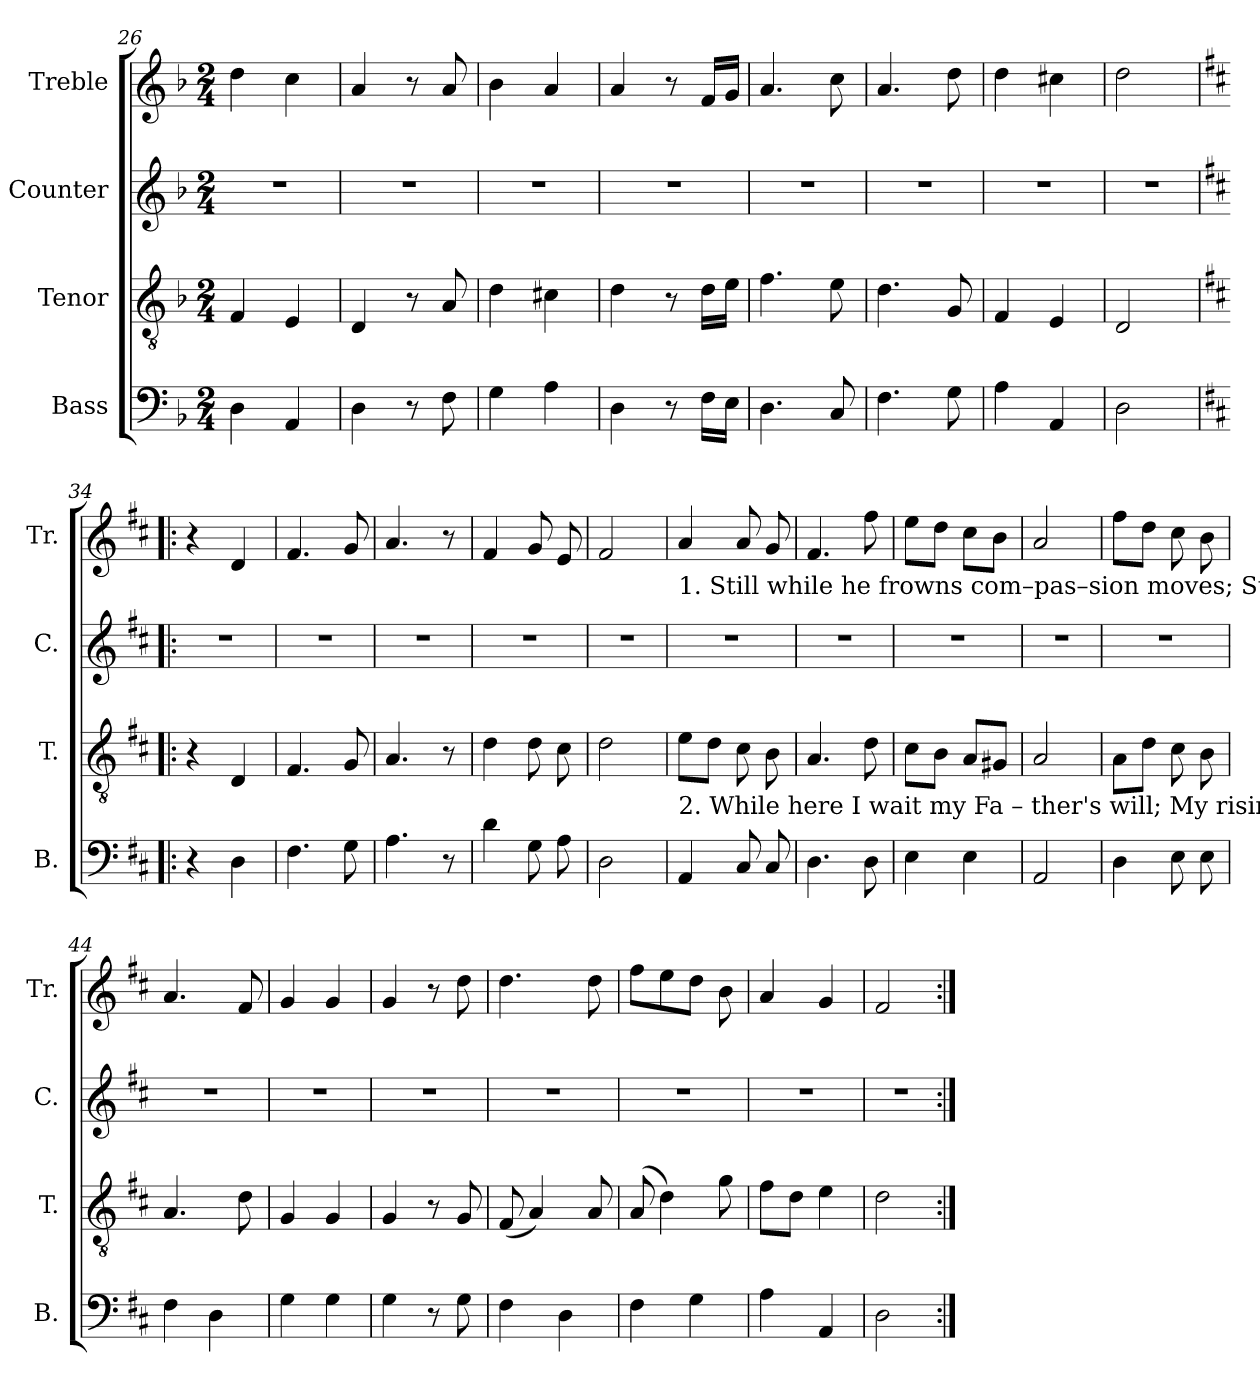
**kern	**kern	**kern	**kern
*part4	*part3	*part2	*part1
*staff4	*staff3	*staff2	*staff1
*I"Bass	*I"Tenor	*I"Counter	*I"Treble
*I'B.	*I'T.	*I'C.	*I'Tr.
*clefF4	*clefGv2	*clefG2	*clefG2
*k[b-]	*k[b-]	*k[b-]	*k[b-]
*M2/4	*M2/4	*M2/4	*M2/4
=26	=26	=26	=26
4D\	4F/	2r	4dd\
4AA/	4E/	.	4cc\
=27	=27	=27	=27
4D\	4D/	2r	4a/
8r	8r	.	8r
8F\	8A/	.	8a/
=28	=28	=28	=28
4G\	4d\	2r	4b-\
4A\	4c#X\	.	4a/
=29	=29	=29	=29
4D\	4d\	2r	4a/
8r	8r	.	8r
16F\LL	16d\LL	.	16f/LL
16E\JJ	16e\JJ	.	16g/JJ
=30	=30	=30	=30
4.D\	4.f\	2r	4.a/
8C/	8e\	.	8cc\
=31	=31	=31	=31
4.F\	4.d\	2r	4.a/
8G\	8G/	.	8dd\
=32	=32	=32	=32
4A\	4F/	2r	4dd\
4AA/	4E/	.	4cc#X\
=33	=33	=33	=33
2D\	2D/	2r	2dd\
=34!|:	=34!|:	=34!|:	=34!|:
*k[f#c#]	*k[f#c#]	*k[f#c#]	*k[f#c#]
4r	4r	2r	4r
4D\	4D/	.	4d/
=35	=35	=35	=35
4.F#\	4.F#/	2r	4.f#/
8G\	8G/	.	8g/
=36	=36	=36	=36
4.A\	4.A/	2r	4.a/
8r	8r	.	8r
=37	=37	=37	=37
4d\	4d\	2r	4f#/
8G\	8d\	.	8g/
8A\	8c#\	.	8e/
=38	=38	=38	=38
2D\	2d\	2r	2f#/
!!LO:LB:g=z
=39	=39	=39	=39
!	!	!	!LO:TX:b:t=1.   Still  while he frowns com–pas–sion  moves;  Still  on his heart he bears his saints,  And  feels     their  sor    –    rows   and  his   love.
!	!LO:TX:b:t=2. While here I     wait  my  Fa    –  ther's   will;     My  rising    and   my    setting   sun    Roll     gent   –   ly     up             and  down the  hill.	!	!
4AA/	8e\L	2r	4a/
.	8d\J	.	.
8C#/	8c#\	.	8a/
8C#/	8B\	.	8g/
=40	=40	=40	=40
4.D\	4.A/	2r	4.f#/
8D\	8d\	.	8ff#\
=41	=41	=41	=41
4E\	8c#\L	2r	8ee\L
.	8B\J	.	8dd\J
4E\	8A/L	.	8cc#\L
.	8G#X/J	.	8b\J
=42	=42	=42	=42
2AA/	2A/	2r	2a/
=43	=43	=43	=43
4D\	8A\L	2r	8ff#\L
.	8d\J	.	8dd\J
8E\	8c#\	.	8cc#\
8E\	8B\	.	8b\
=44	=44	=44	=44
4F#\	4.A/	2r	4.a/
4D\	.	.	.
.	8d\	.	8f#/
=45	=45	=45	=45
4G\	4G/	2r	4g/
4G\	4G/	.	4g/
=46	=46	=46	=46
4G\	4G/	2r	4g/
8r	8r	.	8r
8G\	8G/	.	8dd\
=47	=47	=47	=47
4F#\	(8F#/	2r	4.dd\
.	4A/)	.	.
4D\	.	.	.
.	8A/	.	8dd\
=48	=48	=48	=48
4F#\	(8A/	2r	8ff#\L
.	4d\)	.	8ee\
4G\	.	.	8dd\J
.	8g\	.	8b\
=49	=49	=49	=49
4A\	8f#\L	2r	4a/
.	8d\J	.	.
4AA/	4e\	.	4g/
=50	=50	=50	=50
2D\	2d\	2r	2f#/
=:|!	=:|!	=:|!	=:|!
*-	*-	*-	*-
